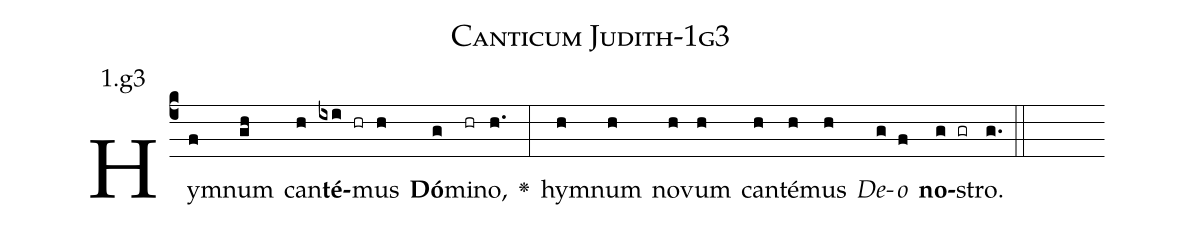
name: Canticum Judith-1g3;
annotation: 1.g3;
%%
(c4)Hym(f)num(gh) can(h)<b>té</b>(ixi hr)mus(h) <b>Dó</b>(g)mi(hr)no,(h.) <v>\greheightstar</v>(:) hym(h)num(h) no(h)vum(h) can(h)té(h)mus(h) <i>De</i>(g)<i>o</i>(f) <b>no</b>(g gr)stro.(g.) (::)


%E(h) u(h) o(g) u(f) a(g) e.(g.) (::)
